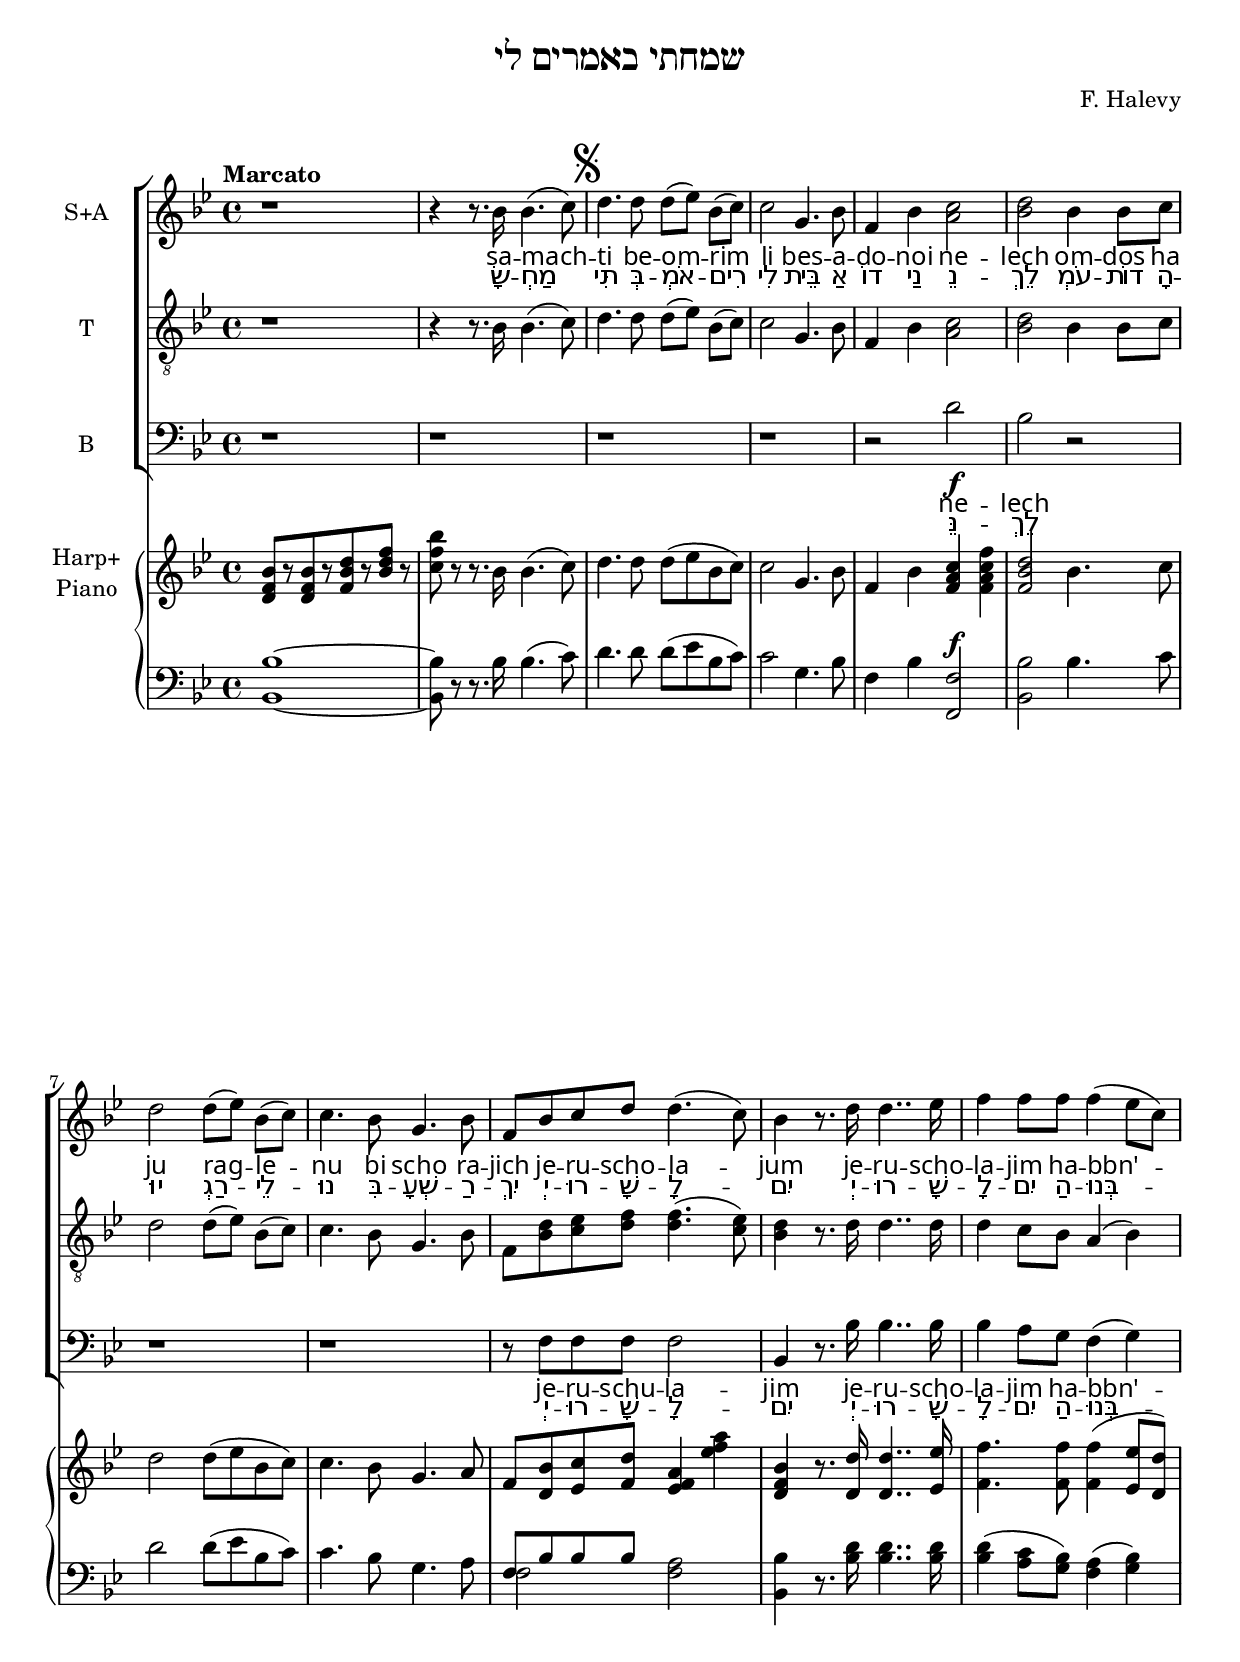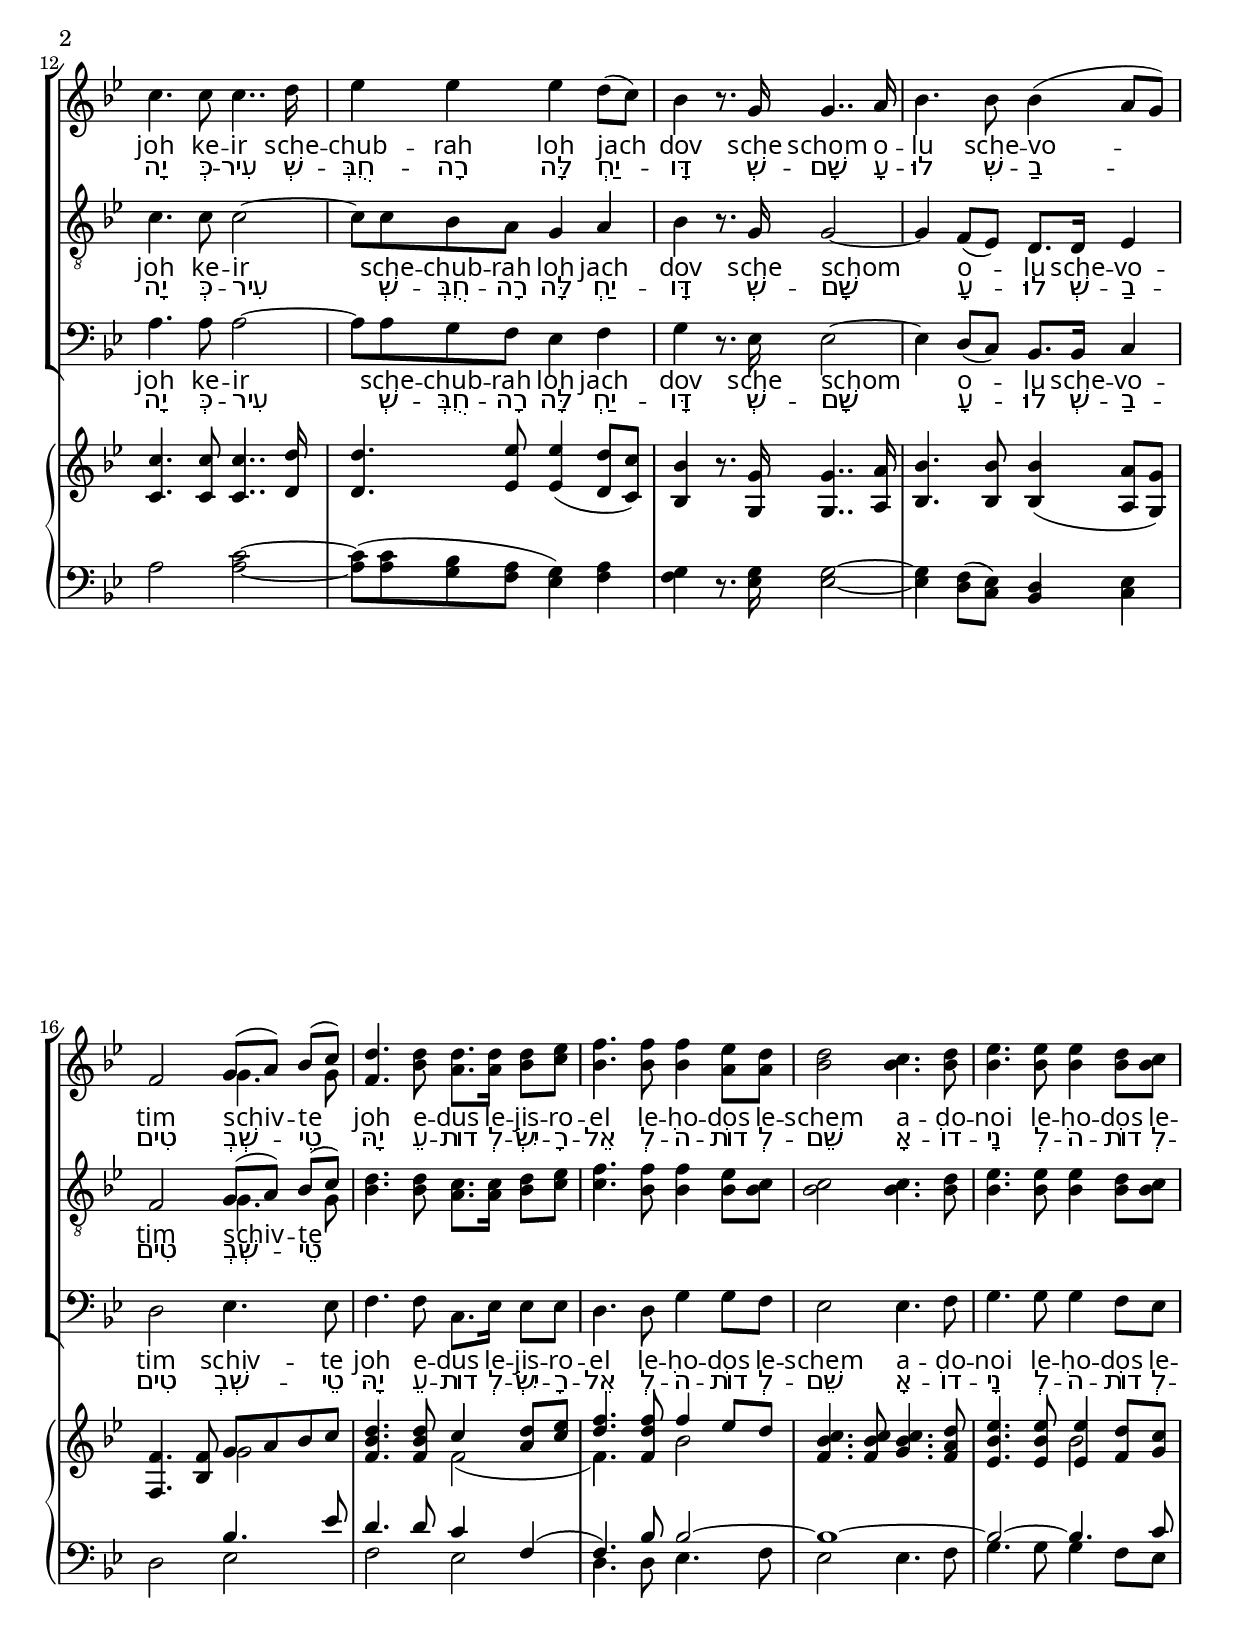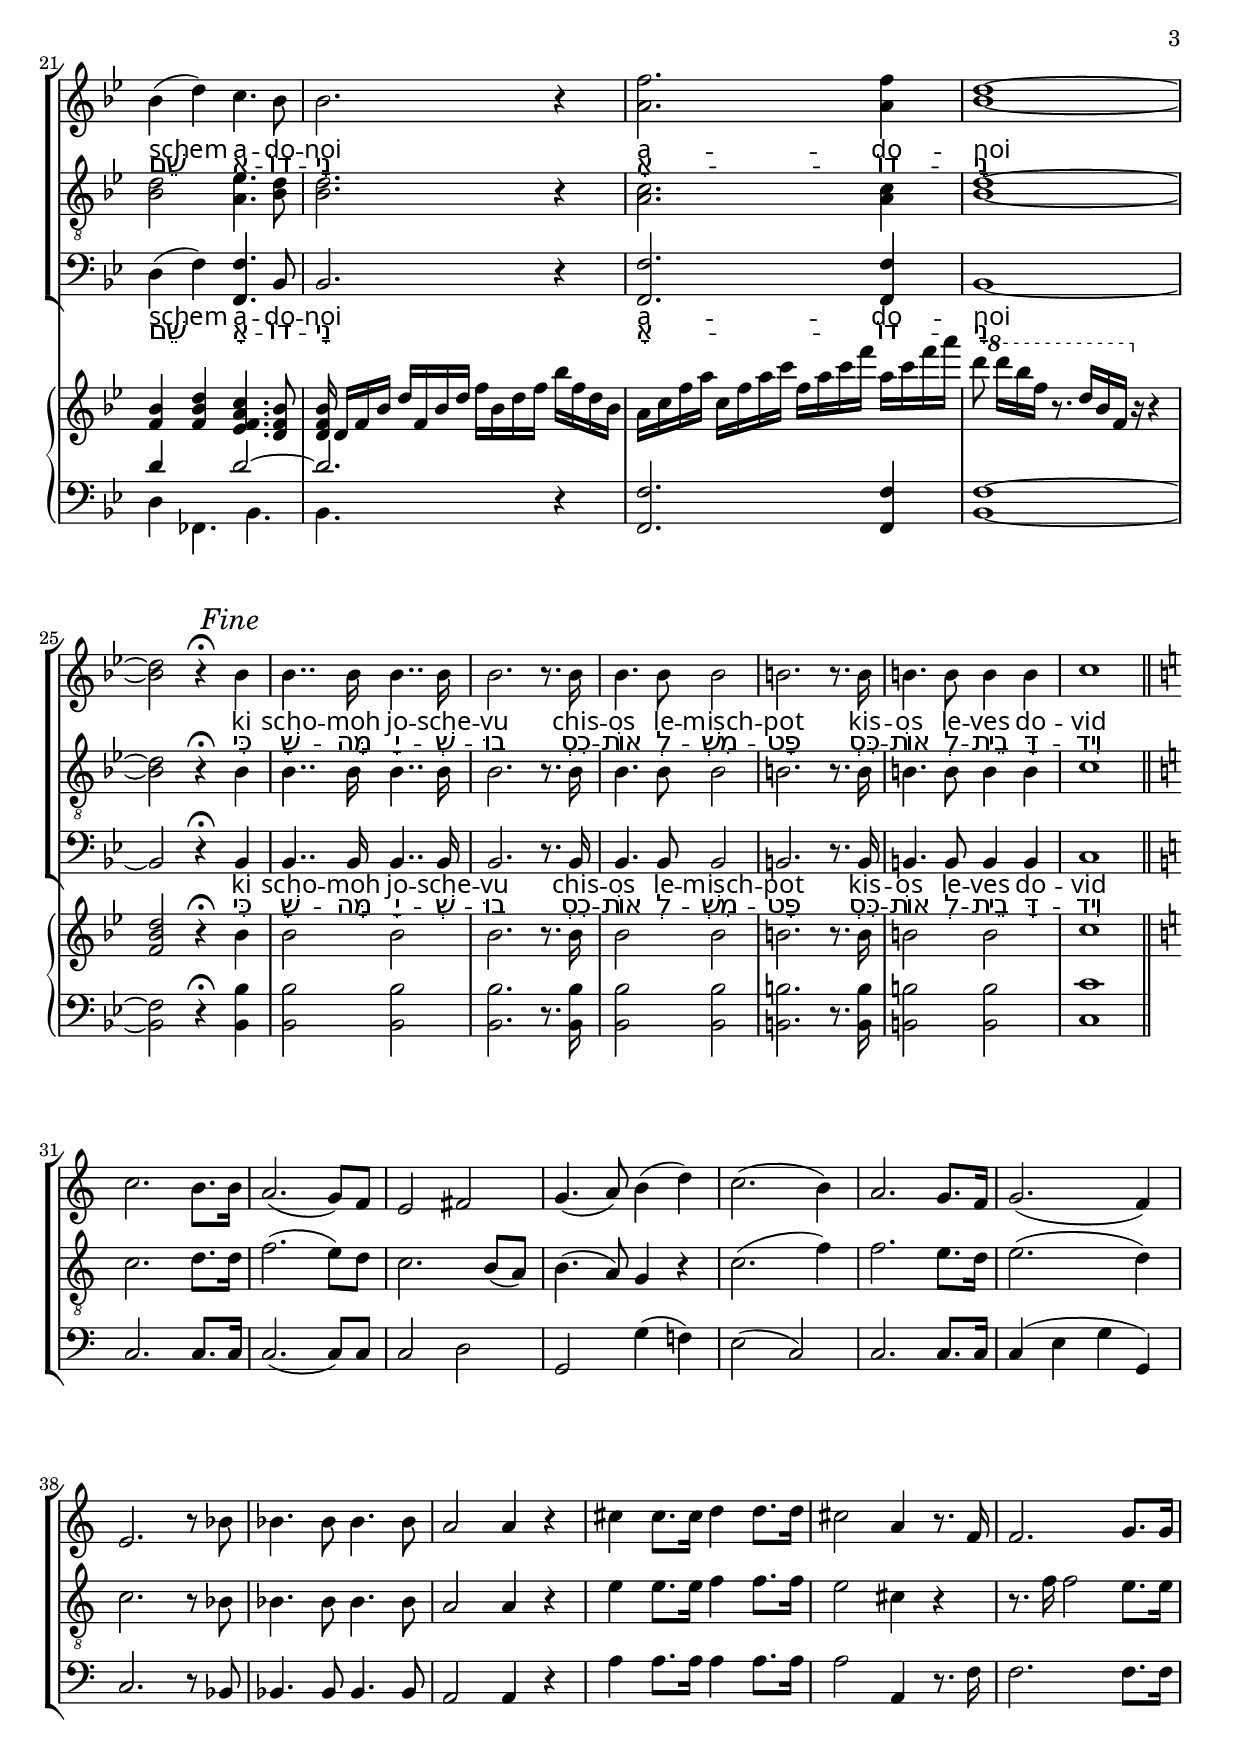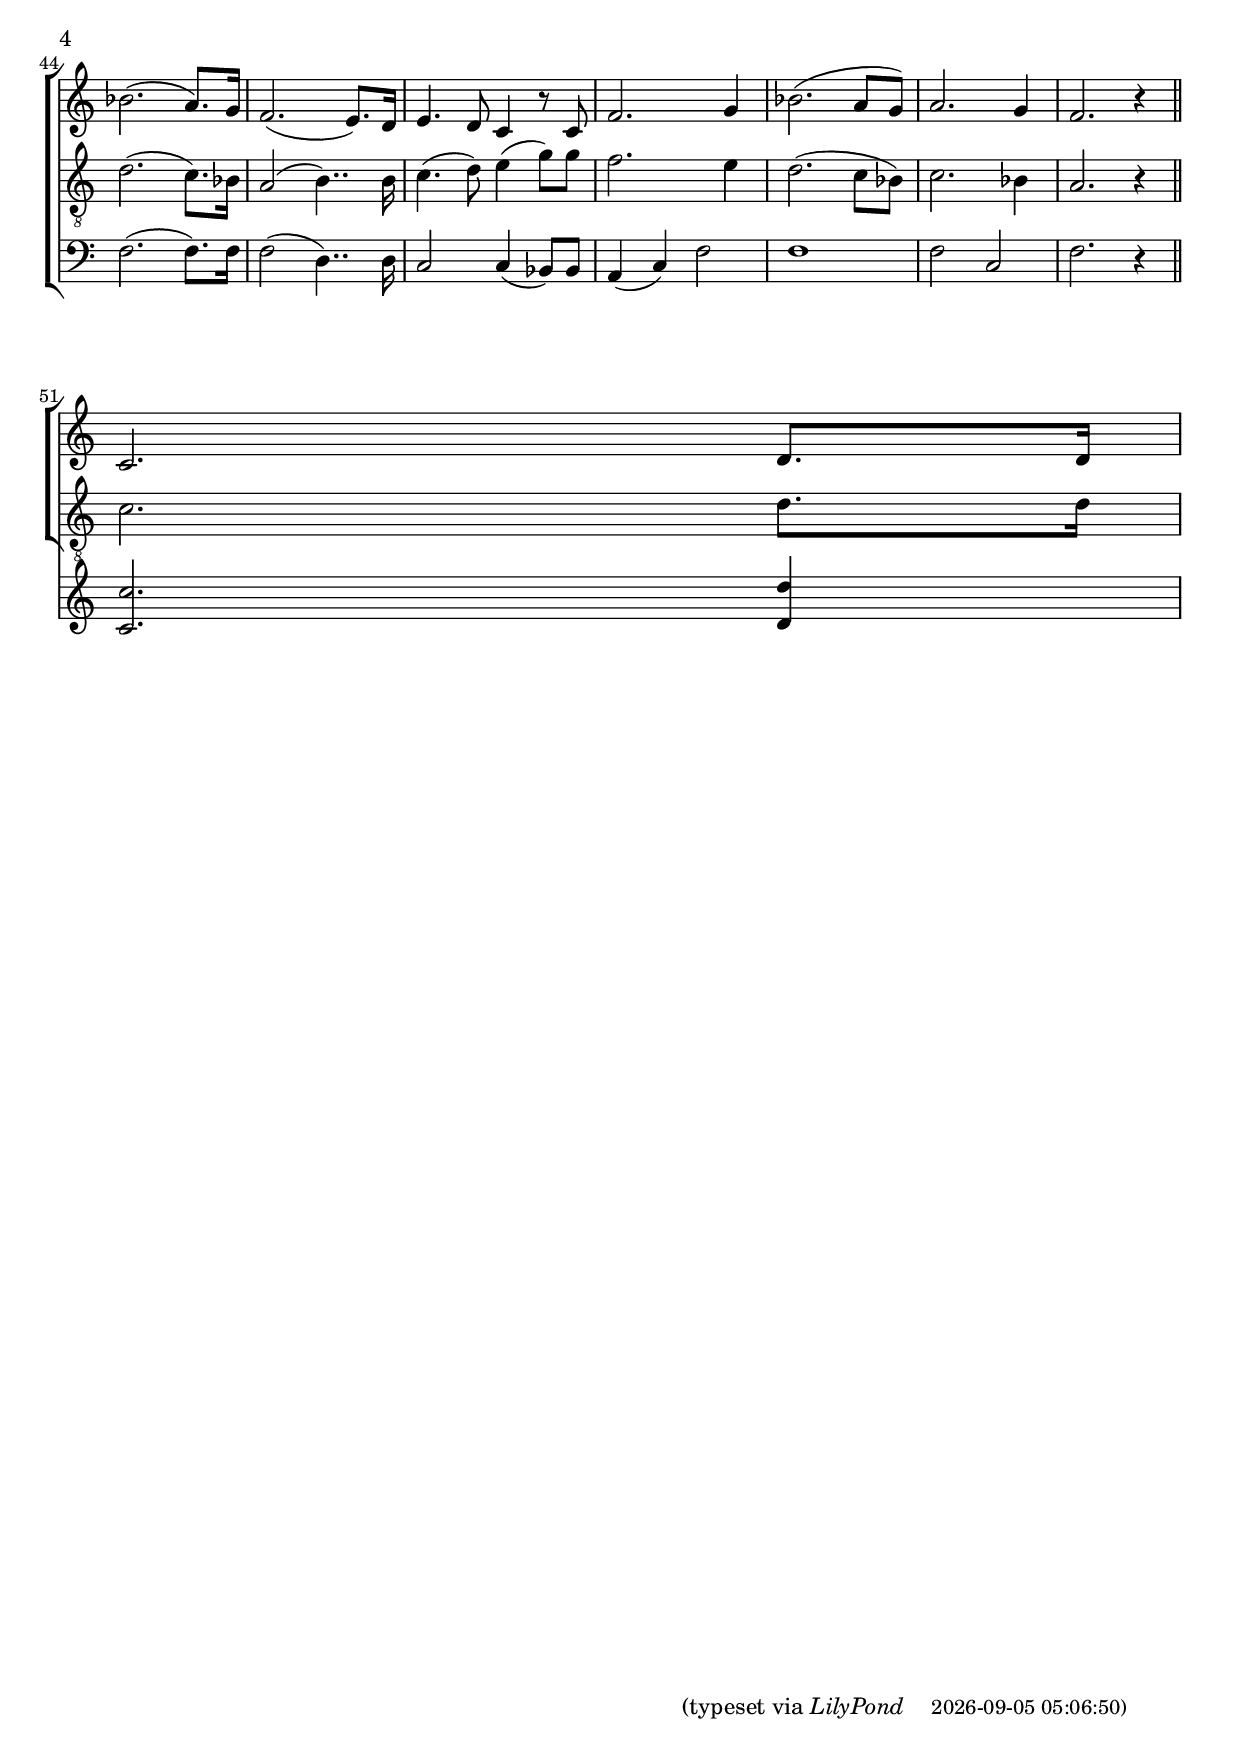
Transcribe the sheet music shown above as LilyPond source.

\include "english.ly"
\version "2.16.2"

global = {
  \key bf \major
  \time 4/4
  \tempo "Marcato"
}

saMusic = \relative c'' {
  r1 | r4 r8. bf16 bf4.( c8)
    \mark \markup { \musicglyph #"scripts.segno" } |
    d4. d8 d8[( ef]) bf[( c]) | c2 g4. bf8 |
    f4 bf <a c>2 | 
  % bar  6
  < bf d>2 bf4 bf8 c | d2 d8[( ef]) bf[( c]) | c4. bf8 g4. bf8 | 
    f8 bf c d d4.( c8) | bf4 r8. d16 d4.. ef16 | f4 f8 f f4( ef8[ c]) |
  % bar 12
  c4. c8 c4.. d16 | ef4 ef4 ef4 d8[( c]) | bf4 r8. g16 g4.. a16 | 
    bf4. bf8 bf4( a8[ g]) | 
    f2 << { \voiceOne g8[( a]) bf[( c]) } 
          \new Voice { \voiceTwo g4. g8 } 
       >> | \oneVoice
  % bar 17
  <f d'>4. <bf d>8 <a d>8. <a d>16 <bf d>8 <c ef> |
    <bf f'>4. <bf f'>8 <bf f'>4 <a ef'>8 <a d> |
    <bf d>2 <bf c>4. <bf d>8 |
    <bf ef>4. <bf ef>8 <bf ef>4 <bf d>8 <bf c> | bf4( d) c4. bf8 |
  % bar 22
  bf2. r4 | <a f'>2. <a f'>4 | <bf d>1 ~ | <bf d>2 r4\fermata 
  % \markup{Fine}
  \mark \markup{ \italic "Fine"} bf4 |
  |
  % bar 26
  bf4.. bf16  bf4.. bf16 | bf2. r8. bf16 | bf4. bf8bf2 | b2. r8. b16 |
    b4. b8 b4 b4 | c1
  % bar 31
  \bar "||"
  \break
  \set Score.currentBarNumber = #31
  \key c \major
  c2. b8. b16 | a2.( g8) f | e2 fs | g4.( a8) b4( d) | c2.( b4) | a2. g8. f16 |
    g2.( f4) |
  % bar 38
  e2. r8 bf'8 | bf4. bf8 bf4. bf8 | a2 a4 r4 | cs4 cs8. cs16 d4 d8. d16 |
    cs2 a4 r8. f16 | f2. g8. g16 |
  % bar 44
  bf2.( a8.) g16 | f2.( e8.) d16 | e4. d8 c4 r8 c8 | f2. g4 | bf2.( a8[ g8]) |
    a2. g4 | f2. r4 |
  % bar 51
  \bar "||"
  \break
  c2. d8. d16 |
  % bar 55
  % bar 61
  % bar 65
  % bar 77
}

tenMusic = \relative c' {
  r1 | r4 r8. bf16 bf4.( c8) | d4. d8 d8[( ef]) bf[( c]) | c2 g4. bf8 |
    f4 bf <a c>2 | 
  % bar  6
  < bf d>2 bf4 bf8 c | d2 d8[( ef]) bf[( c]) | c4. bf8 g4. bf8 | 
    f8 <bf d>8 <c ef> <d f> << {d4.( c8)} {f4. ef8} >> |
    <bf d>4 r8. d16 d4.. d16 | d4 c8 bf a4( bf) |
  % bar 12
%  c4. c8_"ke"_"כְּ" c2_"ir"_"עִיר" ~ | 
%    c8 c8_"sche"_"שְׁ" bf_"chub"_"חֻבְּ" a_"ro"_"רָה" g4_"lo"_"לָּה" a_"jach"_"יַחְ" | 
%    bf4_"dov"_"דָּו" r8. g16_"sche"_"שְׁ" g2_"schom"_"שָׁם" ~ | 
%    g4 f8[(_"o"_"עָ" ef]) d8._"lu"_"לוּ" d16_"sche"_"שְׁ" ef4_"vo"_"בַ" |
  c4. c8 c2 ~ | 
    c8 c8 bf a g4 a | 
    bf4 r8. g16 g2 ~ | 
    g4 f8[( ef]) d8. d16 ef4 |
    f2 << { \voiceOne g8[( a]) bf[( c]) } 
          \new Voice { \voiceTwo g4. g8 } 
       >> | \oneVoice
  % bar 17
  <bf d>4. <bf d>8 <a c>8. <a c>16 <bf d>8 <c ef> |
    <c f>4. <bf f'>8 <bf f'>4 <bf ef>8 <bf c> |
    <bf c>2 <bf c>4. <bf d>8 | <bf ef>4. <bf ef>8 <bf ef>4 <bf d>8 <bf c> |
    <bf d>2 <a ef'>4. <bf d>8 |
  % bar 22
  <bf d>2. r4 | <a c>2. <a c>4 | <bf d>1 ~ | <bf d>2 r4\fermata bf4 |
  % bar 26
  bf4.. bf16  bf4.. bf16 | bf2. r8. bf16 | bf4. bf8bf2 | b2. r8. b16 |
    b4. b8 b4 b4 | c1
  % bar 31
  \bar "||"
  \break
  \key c \major
  c2. d8. d16 |
  f2.( e8) d | c2. b8[( a]) | b4.( a8) g4 r4 | c2.( f4) | f2. e8. d16 |
    e2.( d4) |
  % bar 38
  c2. r8 bf8 | bf4. bf8 bf4. bf8 | a2 a4 r4 | e'4 e8. e16 f 4 f8. f16 |
    e2 cs4 r4 | r8. f16 f2 e8. e16 |
  % bar 44
  d2.( c8.)bf16 | a2( b4..) b16 | c4.( d8) e4( g8) g8 | f2. e4 | d2.( c8[ bf]) |
    c2. bf4 | a2. r4 |
  % bar 51
  \bar "||"
  \break
  c2. d8. d16 |
  % bar 55
  % bar 61
  % bar 65
  % bar 77
}

basMusic = \relative c' {
  r1 | r1 | r1 | r1 | r2 d2\f |
  % bar  6
  bf2 r2 | r1 | r1 | r8 f8 f f f2 | bf,4 r8. bf'16 bf4.. bf16 |
    bf4 a8 g f4( g) |
  % bar 12
  a4. a8 a2 ~ | a8 a8 g f ef4 f | g r8. ef16 ef2 ~ | ef4 d8[( c]) bf8. bf 16 c4 |
    d2 ef4. ef8 |
  % bar 17
  f4. f8 c8. ef16 ef8 ef8 | d4. d8 g4 g8 f | ef2 ef4. f8 | 
    g4. g8 g4 f8 ef | d4( f) <f, f'>4. bf8 |
  % bar 22
  bf2. r4 | <f f'>2. <f f'>4 | bf1 ~ | bf2 r4\fermata bf4 |
  % bar 26
  bf4.. bf16  bf4.. bf16 | bf2. r8. bf16 | bf4. bf8bf2 | b2. r8. b16 |
    b4. b8 b4 b4 | c1
  % bar 31
  \bar "||"
  \break
  \key c \major
  c2. c8. c16 | c2.( c8) c8 | c2 d2 | g,2 g'4( f!) | e2( c2) | c2. c8. c16 |
    c4( e g g,) |
  % bar 38
  c2. r8 bf8 | bf4. bf8 bf4. bf8 | a2 a4 r4 | a'4 a8. a16 a4 a8. a16 |
    a2 a,4 r8. f'16 |  f2. f8. f16 |
  % bar 44
  f2.( f8.)  f16 | f2( d4..) d16 | c2 c4( bf8) bf8 | a4( c) f2 | f1 | f2 c2 |
    f2. r4 |
  % bar 51
  \bar "||"
  \break
  r1 |
  % bar 55
  % bar 61
  % bar 65
  % bar 77
}

rightHand = \relative c' {
  <d f bf>8[ r8 <d f bf>8 r8 <f bf d> r8 <bf d f>] r8 | 
    <c f bf>8 r8 r8. bf16 bf4.( c8) | d4. d8 d[( ef bf c]) |
    c2 g4. bf8 | f4 bf <f a c> <f a c f> |
  % bar  6
  <f bf d>2 bf4. c8 | d2 d8[( ef bf c]) | c4. bf8 g4. a8 | 
    % f8[ <d bf'>8 <ef c'> <f d'>] <f d'>4. <ef c'>8 | 
    f8[ <d bf'>8 <ef c'> <f d'>] <ef f a>4 <ef' f a>4 |
    <d, f bf>4 r8. <d d'>16 <d d'>4.. <ef ef'>16 |
    <f f'>4. <f f'>8 <f f'>4( <ef ef'>8 <d d'>) |
  % bar 12
  <c c'>4. <c c'>8 <c c'>4.. <d d'>16 |
    <d d'>4. <ef ef'>8 <ef ef'>4( <d d'>8[ <c c'>]) |
    <bf bf'>4 r8. <g g'>16 <g g'>4.. <a a'>16 |
    <bf bf'>4. <bf bf'>8 <bf bf'>4( <a a'>8[ <g g'>]) |
    <f f'>4. <bf f'>8 
      << {\voiceOne g'8[ a bf c]} \new Voice { \voiceTwo g2} >> \oneVoice |
  % bar 17
  <f bf d>4. <f bf d>8 
    << { \voiceOne c'4 <a d>8[ <c ef>] <d f>4. }
       \new Voice { \voiceTwo f,2( f4.) }
    >> <f d' f>8 
    << { \voiceOne f'4 ef8[ d]} \new Voice { \voiceTwo bf2 } >> |
    <f bf c>4. <f bf c>8 <g bf c>4. <f a d>8 |
    <ef bf' ef>4. <ef bf' ef>8 
    << { \voiceOne <ef ef'>4 <f d'>8[ <g c>] } \new Voice { \voiceTwo bf2 } >> |
    \oneVoice
    <f bf>4 <f bf d> <ef f a c>4. <d f bf>8 |
  % bar 22
  <d f bf>16 d16[ f bf] d[ f, bf d] f[ bf, d f] bf[ f d bf] |
    a[ c f a]  c,[ f a c] f,[ a c f] a,[ c f a] |
    d,8 
      \ottava #1
      d'16[ bf f] r8. d16[ bf f] 
      \ottava #0
      r16 r4 |
    <f, bf d>2 r4\fermata bf4 |
  % bar 26
  bf2 bf2 | bf2. r8. bf16 | bf2 bf2 | b2. r8. b16 | b2 b2 | c1
  % bar 31
  \key c \major
  R1*20
  % bar 38
  % bar 44
  % bar 51
  <c, c'>2. <d d'>4 |
  % bar 55
  % bar 61
  % bar 65
  % bar 77
}

leftHand = \relative c {
  <bf bf'>1 ~ | <bf bf'>8 r8 r8. bf'16 bf4.( c8) | d4. d8 d[( ef bf c]) |
    c2 g4. bf8 | f4 bf <f, f'>2^\f |
  % bar  6
  <bf bf'>2 bf'4. c8 | d2  d8[( ef bf c]) | c4. bf8 g4. a8 | 
    % << { f2 } { f8[ bf bf bf] } >> <f a>2 |
    << { \voiceOne f8[ bf bf bf] } \new Voice { \voiceTwo f2 } >> 
      \oneVoice <f a>2 |
    <bf, bf'>4 r8. <bf' d>16 <bf d>4.. <bf d>16  |
    <bf d>4( <a c>8[ <g bf>]) <f a>4( <g bf>) |
  % bar 12
  a2 <a c>2 ~ | <a c>8[( <a c> <g bf> <f a>] <ef g>4) <f a> |
    <g f>4 r8. <ef g>16 <ef g>2 ~ | <ef g>4 <d f>8[( <c ef>]) <bf d>4 <c ef> |
    d2 << {\voiceOne bf'4. ef8} \new Voice { \voiceTwo ef,2 } >> \oneVoice |
     
  % bar 17
  << {\voiceOne d'4. d8 c4 f,( | f4.) bf8 bf2 ~ | bf1 ~ | bf2 ~ bf4. c8 |
       d4 s4 d2 ~ | d2. } 
     \new Voice { \voiceTwo f,2 ef2 | d4. d8 ef4. f8 | ef2 ef4. f8 |
       g4. g8 g4 f8[ ef] | d4 ff,4. bf |  bf4.}
  >> \oneVoice r4 |
  % bar 23
  <f f'>2. <f f'>4 | <bf f'>1 ~ | <bf f'>2 r4\fermata <bf bf'>4
  % bar 26
  <bf bf'>2 <bf bf'>2 | <bf bf'>2. r8. <bf bf'>16 | 
    <bf bf'>2 <bf bf'>2 | <b b'>2. r8. <b b'>16 | <b b'>2 <b b'>2 | <c c'>1
  % bar 31
  % bar 38
  % bar 44
  % bar 51
  % bar 55
  % bar 61
  % bar 65
  % bar 77
}

%

saLyricsText = \lyricmode {
  sa -- mach -- ti be -- om -- rim  li  bes  -- a -- do -- noi  ne -- 
  % bar  6
  lech om -- dos ha || ju rag -- le -- nu bi scho ra -- jich
    je -- ru -- scho -- la -- jum je -- ru -- scho -- la -- jim
    ha -- bbn' --
  % bar 12
  joh  ke -- ir  sche -- chub -- rah  loh jach dov sche schom o -- lu
    sche -- vo -- tim schiv -- te
  % bar 17
  joh e -- dus le -- jis -- ro -- el le -- ho -- dos le -- schem  a -- do -- 
    noi  le -- ho -- dos  le -- schem  a -- do --
  % bar 22
  noi  a -- do -- noi
  % bar 26
  ki scho -- moh jo -- sche -- vu  chis -- os  le -- misch -- pot
    kis -- os  le -- ves  do -- vid
  % bar 31
  % bar 38
  % bar 44
  % bar 51
  % bar 55
  % bar 61
  % bar 65
  % bar 77
}

saHLyricsText = \lyricmode {

שָׂ -- מַחְ תִּי בְּ -- אֹמְ -- רִים לִי בֵּית אַ דוֹ נַי נֵ --


  % bar  6

 לֵךְ עֹמְ --  דוֹת הָ --  יוּ רַגְ --  לֵי --  נוּ בִּ -- שְׁעָ -- רַ -- יִךְ 
   יְ -- רוּ -- שָׁ -- לָ -- יִם    יְ -- רוּ -- שָׁ -- לָ -- יִם  הַ -- בְּנוּ --


  % bar 12

יָה  כְּ -- עִיר שְׁ -- חֻבְּ -- רָה לָּה יַחְ -- דָּו שְׁ -- שָּׁם עָ -- לוּ שְׁ -- בַ -- טִים
  שְׁבְ -- טֵי  

  % bar 17

יָהּ  עֵ -- דוּת  לְ -- יִשְׂ -- רָ -- אֵל
  לְ -- הֹ -- דוֹת  לְ -- שֵׁם  אָ -- דוֹ -- נָי
  לְ -- הֹ -- דוֹת  לְ -- שֵׁם  אָ -- דוֹ -- נָי

  % bar 22

 אָ -- דוֹ -- נָי


  % bar 26

כִּי שָׁ -- מָּה  יָ -- שְׁ -- בוּ  כִסְ -- אוֹת  לְ -- מִשְׁ -- פָּט  כִּסְ -- אוֹת  
  לְ -- בֵית  דָּ -- וִיד

  % bar 31


  % bar 38


  % bar 44


  % bar 51


  % bar 55


  % bar 61


  % bar 65


  % bar 77

% L2r
}

tLyricsText = \lyricmode {
  \repeat unfold 36 {\skip 1}
  % bar 12
  joh  ke -- ir  sche -- chub -- rah  loh jach dov sche schom o -- lu
    sche -- vo -- tim schiv -- te
}

tHLyricsText = \lyricmode {
  \repeat unfold 36 {\skip 1}
  % bar 12

יָה  כְּ -- עִיר שְׁ -- חֻבְּ -- רָה לָּה יַחְ -- דָּו שְׁ -- שָּׁם עָ -- לוּ שְׁ -- בַ -- טִים
  שְׁבְ -- טֵי  

% L2R
}

bLyricsText = \lyricmode {
  ne -- lech
  % bar  6
  je -- ru -- schu -- la -- jim  je -- ru -- scho -- la -- jim   ha -- bbn' --
  % bar 12
  joh  ke -- ir  sche -- chub -- rah  loh jach dov sche schom o -- lu
    sche -- vo -- tim schiv -- te
  % bar 17
  joh e -- dus le -- jis -- ro -- el le -- ho -- dos le -- schem  a -- do -- 
    noi  le -- ho -- dos  le -- schem  a -- do --
  % bar 22
  noi  a -- do -- noi
  % bar 26
  ki scho -- moh jo -- sche -- vu  chis -- os  le -- misch -- pot
    kis -- os  le -- ves  do -- vid
  % bar 31
  % bar 38
  % bar 44
  % bar 51
  % bar 55
  % bar 61
  % bar 65
  % bar 77
}

bHLyricsText = \lyricmode {

נֵּ -- לֵךְ  

  % bar  6

   יְ -- רוּ -- שָׁ -- לָ -- יִם    יְ -- רוּ -- שָׁ -- לָ -- יִם  הַ -- בְּנוּ --

  % bar 12

יָה  כְּ -- עִיר שְׁ -- חֻבְּ -- רָה לָּה יַחְ -- דָּו שְׁ -- שָּׁם עָ -- לוּ שְׁ -- בַ -- טִים
  שְׁבְ -- טֵי  

  % bar 17

יָהּ  עֵ -- דוּת  לְ -- יִשְׂ -- רָ -- אֵל
  לְ -- הֹ -- דוֹת  לְ -- שֵׁם  אָ -- דוֹ -- נָי
  לְ -- הֹ -- דוֹת  לְ -- שֵׁם  אָ -- דוֹ -- נָי

  % bar 22

 אָ -- דוֹ -- נָי


  % bar 26

כִּי שָׁ -- מָּה  יָ -- שְׁ -- בוּ  כִסְ -- אוֹת  לְ -- מִשְׁ -- פָּט  כִּסְ -- אוֹת  
  לְ -- בֵית  דָּ -- וִיד

  % bar 31


  % bar 38


  % bar 44


  % bar 51


  % bar 55


  % bar 61


  % bar 65


  % bar 77


% L2R
}


\header {
  title = "שמחתי באמרים לי"

  composer = "F. Halevy"
  % Do not display the tagline for this book
  % tagline = ##f
}

\paper{
  #(set-paper-size "a4")

    system-system-spacing #'basic-distance = #18
    %score-system-spacing =
    %  #'((basic-distance . 30)
    %     (minimum-distance . 20)
    %     (padding . 2)
    %     (stretchability . 30))

  oddFooterMarkup = \markup {
      \hspace #60
      \on-the-fly #last-page { (typeset via \italic "LilyPond"
      \small \typewriter
      % #(ly:export (lilypond-version)))
      \hspace #2
      \small
      \simple #(strftime "%Y-%m-%d %H:%M:%S)" (localtime (current-time)))
      }
  }
  evenFooterMarkup = \oddFooterMarkup
}

\layout { 
  \context { 
    \Staff 
    \RemoveEmptyStaves
    \override VerticalAxisGroup #'staff-staff-spacing = 
    #'((basic-distance . 8) 
      (minimum-distance . 6) 
      (padding . 0)) 
  } 
}

\layout { 
  \context { 
    \Lyrics
    \override  LyricHyphen #'minimum-distance = #0.8 
    % \override LyricText #'font-size = #-1
    % \override LyricText #'font-size = #3
    % \override LyricText #'font-size = #1.2
    \override LyricText #'font-name = #"David CLM"
    % \override LyricText #'font-size = #4
    \override VerticalAxisGroup #'nonstaff-relatedstaff-spacing = 
    #'((basic-distance . 4) 
      (minimum-distance . 2) 
      (padding . 0)) 
    \override VerticalAxisGroup #'nonstaff-nonstaff-spacing = 
    #'((basic-distance . 1) 
      (minimum-distance . 0) 
      (padding . 0)) 
    \override VerticalAxisGroup #'nonstaff-unrelatedstaff-spacing = 
    #'((basic-distance . 4) 
      (minimum-distance . 2) 
      (padding . 0)) 
  } 
}

\score {
  <<
    \new ChoirStaff <<

      \new Staff = "sa" <<
        \new Voice = "sopalt" {
          \set Staff.instrumentName = "S+A"
          <<
             % \stemUp
               \global \saMusic
          >>
        }
      >>

      \new Lyrics = "salyrics"
      \new Lyrics = "saHlyrics"

      \new Staff = "ten" <<
        \clef "G_8"
        \new Voice = "tenors" {
          \set Staff.instrumentName = "T"
          <<
               \global \tenMusic
          >>
        }
      >>

      \new Lyrics = "tlyrics"
      \new Lyrics = "tHlyrics"

      \new Staff = "bas" <<
        \clef bass
        \new Voice = "basses" {
          \set Staff.instrumentName = "B"
          <<
               \global \basMusic
          >>
        }
      >>

      \new Lyrics = "blyrics"
      \new Lyrics = "bHlyrics"

      \context Lyrics = "salyrics" {
        \lyricsto "sopalt" {
          \saLyricsText
        }
      }
      \context Lyrics = "saHlyrics" {
        \lyricsto "sopalt" {
          \saHLyricsText
        }
      }

      \context Lyrics = "tlyrics" {
        \lyricsto "tenors" {
          \tLyricsText
        }
      }
      \context Lyrics = "tHlyrics" {
        \lyricsto "tenors" {
          \tHLyricsText
        }
      }

      \context Lyrics = "blyrics" {
        \lyricsto "basses" {
          \bLyricsText
        }
      }
      \context Lyrics = "bHlyrics" {
        \lyricsto "basses" {
          \bHLyricsText
        }
      }

    >>

    \new PianoStaff <<
      \new Staff = "rh" <<
	% \override Staff.InstrumentName.self-alignment-X = #CENTER
	\set Staff.instrumentName = \markup \center-column {
	  Harp+
	  "Piano"
	}
	\set Staff.printPartCombineTexts = ##f
	<< \global \rightHand >>
      >>
      \new Staff = "lh" <<
	\clef bass
	\set Staff.printPartCombineTexts = ##f
	<< \global \leftHand >>
      >>
    >>

  >>

  \header { }

  \layout {
    % $(layout-set-staff-size 17)
    % \override LyricText #'font-size = #1.81
    \context {
      \Staff
    }
  }
}
